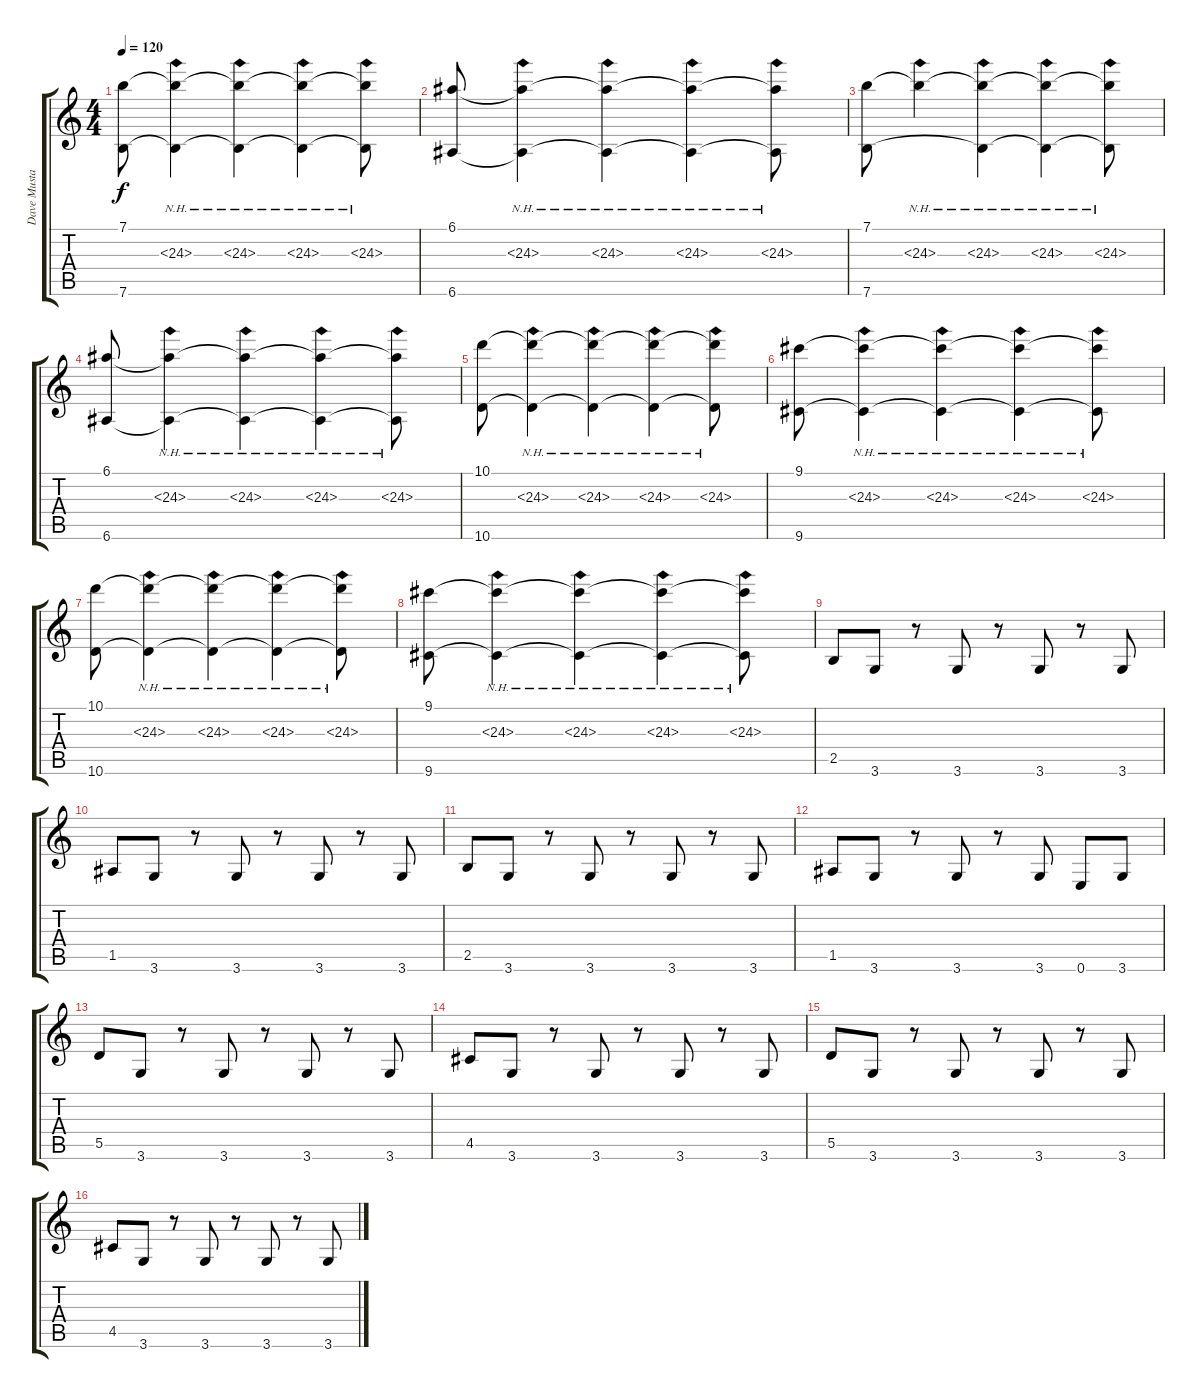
\track ("Dave Mustaine" "Dave Musta") {instrument distortionguitar}
\staff {score tabs}
\tuning (E4 B3 G3 D3 A2 E2) {hide}
\ts (4 4)
\tempo 120
\clef g2
\ks c
(7.1 7.6).8{dy f instrument distortionguitar} (7.1{t} 24.3{nh} 7.6{t}).4 (7.1{t} 24.3{nh} 7.6{t}).4 (7.1{t} 24.3{nh} 7.6{t}).4 (7.1{t} 24.3{nh} 7.6{t}).8 |
(6.1 6.6).8 (6.1{t} 24.3{nh} 6.6{t}).4 (6.1{t} 24.3{nh} 6.6{t}).4 (6.1{t} 24.3{nh} 6.6{t}).4 (6.1{t} 24.3{nh} 6.6{t}).8 |
(7.1 7.6).8 (7.1{t} 24.3{nh}).4 (7.1{t} 24.3{nh} 7.6{t}).4 (7.1{t} 24.3{nh} 7.6{t}).4 (7.1{t} 24.3{nh} 7.6{t}).8 |
(6.1 6.6).8 (6.1{t} 24.3{nh} 6.6{t}).4 (6.1{t} 24.3{nh} 6.6{t}).4 (6.1{t} 24.3{nh} 6.6{t}).4 (6.1{t} 24.3{nh} 6.6{t}).8 |
(10.1 10.6).8 (10.1{t} 24.3{nh} 10.6{t}).4 (10.1{t} 24.3{nh} 10.6{t}).4 (10.1{t} 24.3{nh} 10.6{t}).4 (10.1{t} 24.3{nh} 10.6{t}).8 |
(9.1 9.6).8 (9.1{t} 24.3{nh} 9.6{t}).4 (9.1{t} 24.3{nh} 9.6{t}).4 (9.1{t} 24.3{nh} 9.6{t}).4 (9.1{t} 24.3{nh} 9.6{t}).8 |
(10.1 10.6).8 (10.1{t} 24.3{nh} 10.6{t}).4 (10.1{t} 24.3{nh} 10.6{t}).4 (10.1{t} 24.3{nh} 10.6{t}).4 (10.1{t} 24.3{nh} 10.6{t}).8 |
(9.1 9.6).8 (9.1{t} 24.3{nh} 9.6{t}).4 (9.1{t} 24.3{nh} 9.6{t}).4 (9.1{t} 24.3{nh} 9.6{t}).4 (9.1{t} 24.3{nh} 9.6{t}).8 |
2.5.8 3.6.8 r.8 3.6.8 r.8 3.6.8 r.8 3.6.8 |
1.5.8 3.6.8 r.8 3.6.8 r.8 3.6.8 r.8 3.6.8 |
2.5.8 3.6.8 r.8 3.6.8 r.8 3.6.8 r.8 3.6.8 |
1.5.8 3.6.8 r.8 3.6.8 r.8 3.6.8 0.6.8 3.6.8 |
5.5.8 3.6.8 r.8 3.6.8 r.8 3.6.8 r.8 3.6.8 |
4.5.8 3.6.8 r.8 3.6.8 r.8 3.6.8 r.8 3.6.8 |
5.5.8 3.6.8 r.8 3.6.8 r.8 3.6.8 r.8 3.6.8 |
4.5.8 3.6.8 r.8 3.6.8 r.8 3.6.8 r.8 3.6.8
